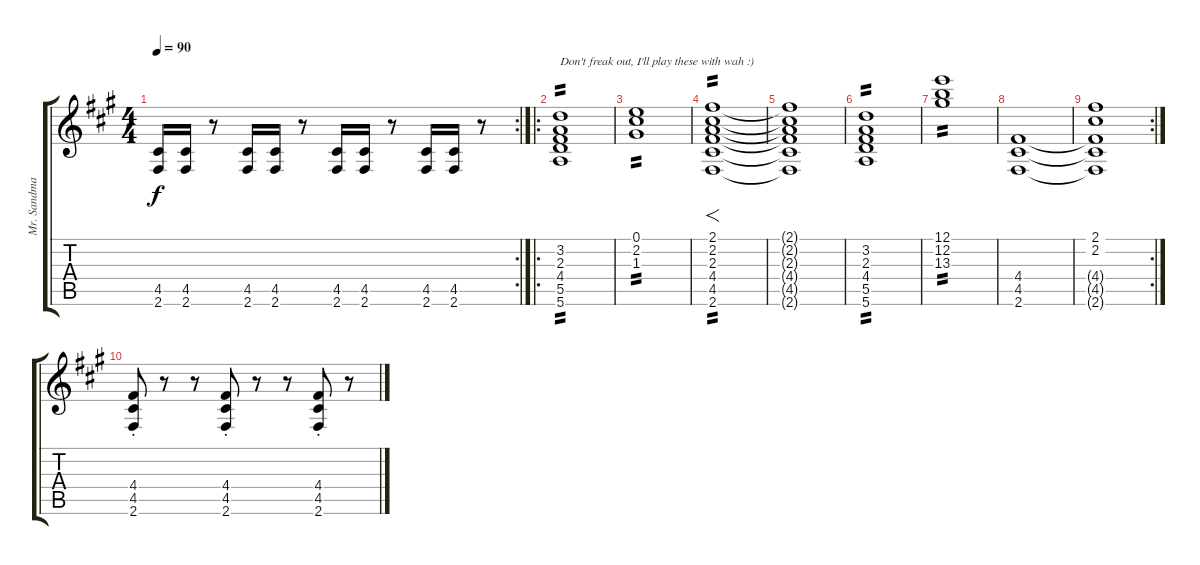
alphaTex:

\track ("Mr. Sandman" "Mr. Sandma") {instrument distortionguitar}
\staff {score tabs}
\tuning (E4 B3 G3 D3 A2 E2) {hide}
\rc 2
\ts (4 4)
\tempo 90
\clef g2
\ks f#minor
(4.5 2.6).16{dy f} (4.5 2.6).16 r.8 (4.5 2.6).16 (4.5 2.6).16 r.8 (4.5 2.6).16 (4.5 2.6).16 r.8 (4.5 2.6).16 (4.5 2.6).16 r.8 |
\ro
(3.2 2.3 4.4 5.5 5.6).1{txt "Don't freak out, I'll play these with wah :)" tp 2} |
(0.1 2.2 1.3).1{tp 2} |
(2.1 2.2 2.3 4.4 4.5 2.6).1{f tp 2} |
(2.1{t} 2.2{t} 2.3{t} 4.4{t} 4.5{t} 2.6{t}).1 |
(3.2 2.3 4.4 5.5 5.6).1{tp 2} |
(12.1 12.2 13.3).1{tp 2} |
(4.4 4.5 2.6).1 |
\rc 2
(2.1 2.2 4.4{t} 4.5{t} 2.6{t}).1 |
(4.4{st} 4.5{st} 2.6{st}).8 r.8 r.8 (4.4{st} 4.5{st} 2.6{st}).8 r.8 r.8 (4.4{st} 4.5{st} 2.6{st}).8 r.8
